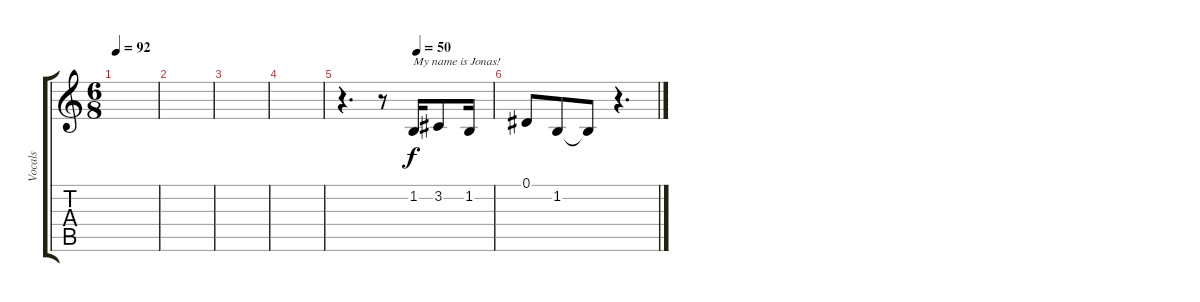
\track ("Vocals" "Vocals") {instrument lead2sawtooth}
\staff {score tabs}
\tuning (Eb4 Bb3 Gb3 Db3 Ab2 Eb2) {hide}
\ts (6 8)
\tempo 92
\clef g2
\ks c
|
|
|
|
\tempo (50 0.5)
r.4{d} r.8 1.2.16{txt "My name is Jonas!"} 3.2.8 1.2.16 |
0.1.8 1.2.8 1.2{t}.8 r.4{d}
